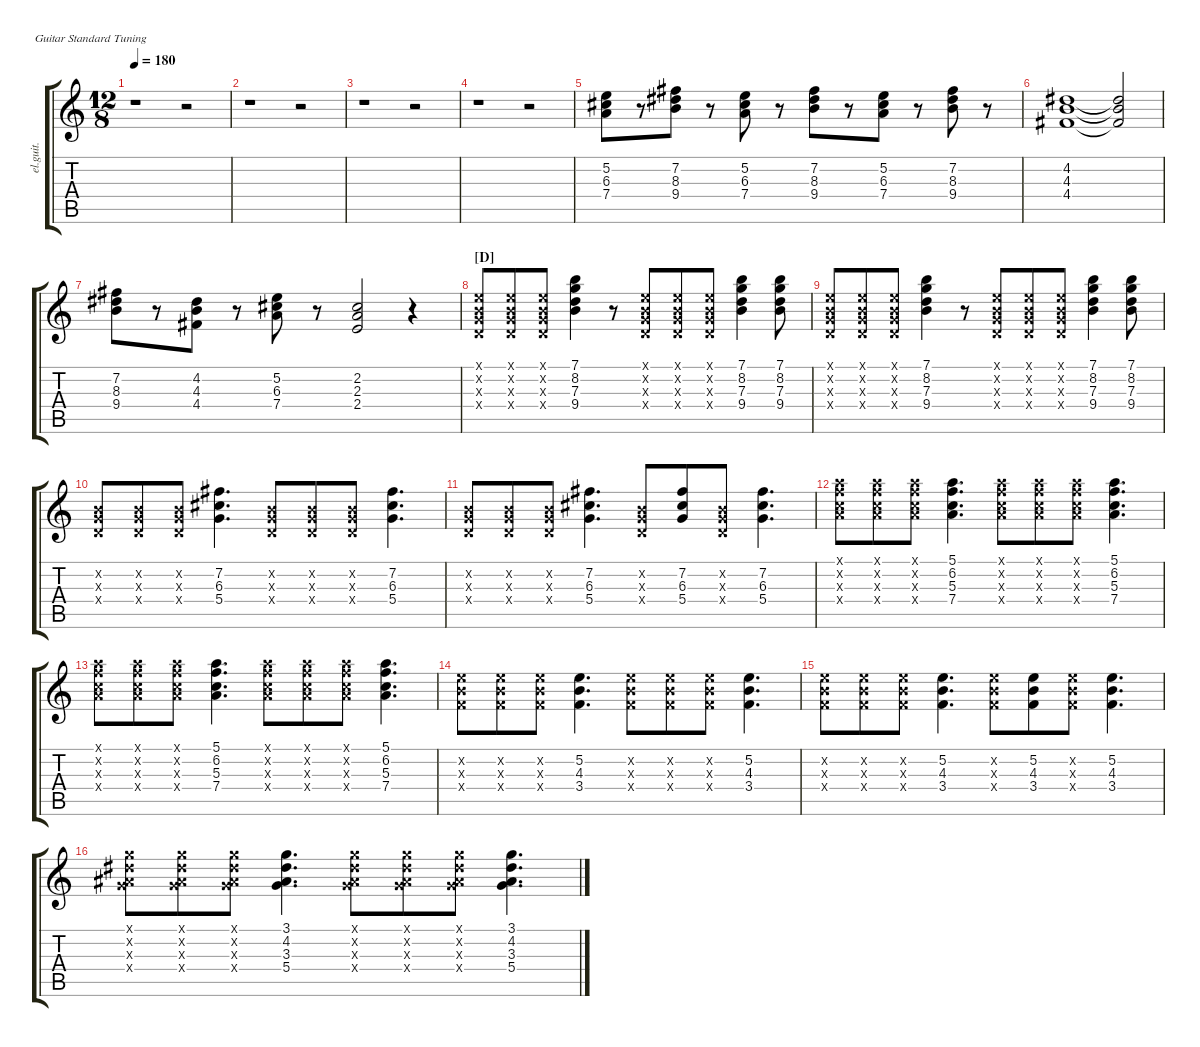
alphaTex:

\defaultSystemsLayout 2
\hideDynamics
\track ("高中正義 Rhythm" "el.guit.") {defaultSystemsLayout 2 instrument electricguitarclean}
\staff {score tabs}
\tuning (E4 B3 G3 D3 A2 E2)
\ts (12 8)
\tempo 180
\clef g2
\ks c
r.1{dy mf beam Down} r.2{beam Down} |
r.1{beam Down} r.2{beam Down} |
r.1{beam Down} r.2{beam Down} |
r.1{beam Down} r.2{beam Down} |
(5.2 7.4 6.3{acc #}).8{beam Down} r.8{beam Down} (7.2{acc #} 9.4 8.3{acc #}).8{beam Down} r.8{beam Down} (5.2 7.4 6.3{acc #}).8{beam Down} r.8{beam Down} (7.2{acc #} 9.4 8.3{acc #}).8{beam Down} r.8{beam Down} (5.2 7.4 6.3{acc #}).8{beam Down} r.8{beam Down} (9.4 8.3{acc #} 7.2{acc #}).8{beam Down} r.8{beam Down} |
(4.4{acc #} 4.2{acc #} 4.3).1{beam Up} (4.4{t acc #} 4.3{t} 4.2{t acc #}).2{beam Up} |
(7.2{acc #} 9.4 8.3{acc #}).8{beam Down} r.8{beam Down} (4.2{acc #} 4.3 4.4{acc #}).8{beam Down} r.8{beam Down} (5.2 7.4 6.3{acc #}).8{beam Down} r.8{beam Down} (2.2{acc #} 2.3 2.4).2{beam Up} r.4{beam Down} |
\section ("D" "")
(0.3{x} 0.2{x} 0.1{x} 0.4{x}).8{beam Up} (0.3{x} 0.2{x} 0.1{x} 0.4{x}).8{beam Up} (0.3{x} 0.2{x} 0.1{x} 0.4{x}).8{beam Up} (8.2 7.1 7.3 9.4).4{beam Down} r.8{beam Down} (0.3{x} 0.2{x} 0.1{x} 0.4{x}).8{beam Up} (0.3{x} 0.2{x} 0.1{x} 0.4{x}).8{beam Up} (0.3{x} 0.2{x} 0.1{x} 0.4{x}).8{beam Up} (8.2 7.1 7.3 9.4).4{beam Down} (7.3 8.2 7.1 9.4).8{beam Down} |
(0.3{x} 0.2{x} 0.1{x} 0.4{x}).8{beam Up} (0.3{x} 0.2{x} 0.1{x} 0.4{x}).8{beam Up} (0.3{x} 0.2{x} 0.1{x} 0.4{x}).8{beam Up} (8.2 7.1 7.3 9.4).4{beam Down} r.8{beam Down} (0.3{x} 0.2{x} 0.1{x} 0.4{x}).8{beam Up} (0.3{x} 0.2{x} 0.1{x} 0.4{x}).8{beam Up} (0.3{x} 0.2{x} 0.1{x} 0.4{x}).8{beam Up} (8.2 7.1 7.3 9.4).4{beam Down} (7.3 8.2 7.1 9.4).8{beam Down} |
(0.3{x} 0.2{x} 0.4{x}).8{beam Up} (0.3{x} 0.2{x} 0.4{x}).8{beam Up} (0.3{x} 0.2{x} 0.4{x}).8{beam Up} (7.2{acc #} 6.3{acc #} 5.4).4{d beam Down} (0.3{x} 0.2{x} 0.4{x}).8{beam Up} (0.3{x} 0.2{x} 0.4{x}).8{beam Up} (0.3{x} 0.2{x} 0.4{x}).8{beam Up} (7.2{acc #} 6.3{acc #} 5.4).4{d beam Down} |
(0.3{x} 0.2{x} 0.4{x}).8{beam Up} (0.3{x} 0.2{x} 0.4{x}).8{beam Up} (0.3{x} 0.2{x} 0.4{x}).8{beam Up} (7.2{acc #} 6.3{acc #} 5.4).4{d beam Down} (0.3{x} 0.2{x} 0.4{x}).8{beam Up} (6.3{acc #} 7.2{acc #} 5.4).8{beam Up} (0.3{x} 0.2{x} 0.4{x}).8{beam Up} (7.2{acc #} 6.3{acc #} 5.4).4{d beam Down} |
(7.4{x} 5.3{x} 6.2{x} 5.1{x}).8{beam Down} (7.4{x} 5.3{x} 6.2{x} 5.1{x}).8{beam Down} (7.4{x} 5.3{x} 6.2{x} 5.1{x}).8{beam Down} (6.2 5.1 5.3 7.4).4{d beam Down} (7.4{x} 5.3{x} 6.2{x} 5.1{x}).8{beam Down} (7.4{x} 5.3{x} 6.2{x} 5.1{x}).8{beam Down} (7.4{x} 5.3{x} 6.2{x} 5.1{x}).8{beam Down} (6.2 5.1 5.3 7.4).4{d beam Down} |
(7.4{x} 5.3{x} 6.2{x} 5.1{x}).8{beam Down} (7.4{x} 5.3{x} 6.2{x} 5.1{x}).8{beam Down} (7.4{x} 5.3{x} 6.2{x} 5.1{x}).8{beam Down} (6.2 5.1 5.3 7.4).4{d beam Down} (7.4{x} 5.3{x} 6.2{x} 5.1{x}).8{beam Down} (7.4{x} 5.3{x} 6.2{x} 5.1{x}).8{beam Down} (7.4{x} 5.3{x} 6.2{x} 5.1{x}).8{beam Down} (6.2 5.1 5.3 7.4).4{d beam Down} |
(3.4{x} 4.3{x} 5.2{x}).8{beam Down} (3.4{x} 4.3{x} 5.2{x}).8{beam Down} (3.4{x} 4.3{x} 5.2{x}).8{beam Down} (5.2 4.3 3.4).4{d beam Down} (3.4{x} 4.3{x} 5.2{x}).8{beam Down} (3.4{x} 4.3{x} 5.2{x}).8{beam Down} (3.4{x} 4.3{x} 5.2{x}).8{beam Down} (5.2 4.3 3.4).4{d beam Down} |
(3.4{x} 4.3{x} 5.2{x}).8{beam Down} (3.4{x} 4.3{x} 5.2{x}).8{beam Down} (3.4{x} 4.3{x} 5.2{x}).8{beam Down} (5.2 4.3 3.4).4{d beam Down} (3.4{x} 4.3{x} 5.2{x}).8{beam Down} (4.3 5.2 3.4).8{beam Down} (3.4{x} 4.3{x} 5.2{x}).8{beam Down} (5.2 4.3 3.4).4{d beam Down} |
(5.4{x} 3.3{x acc #} 4.2{x acc #} 3.1{x}).8{beam Down} (5.4{x} 3.3{x acc #} 4.2{x acc #} 3.1{x}).8{beam Down} (5.4{x} 3.3{x acc #} 4.2{x acc #} 3.1{x}).8{beam Down} (4.2{acc #} 3.1 3.3{acc #} 5.4).4{d beam Down} (5.4{x} 3.3{x acc #} 4.2{x acc #} 3.1{x}).8{beam Down} (5.4{x} 3.3{x acc #} 4.2{x acc #} 3.1{x}).8{beam Down} (5.4{x} 3.3{x acc #} 4.2{x acc #} 3.1{x}).8{beam Down} (4.2{acc #} 3.1 3.3{acc #} 5.4).4{d beam Down}
